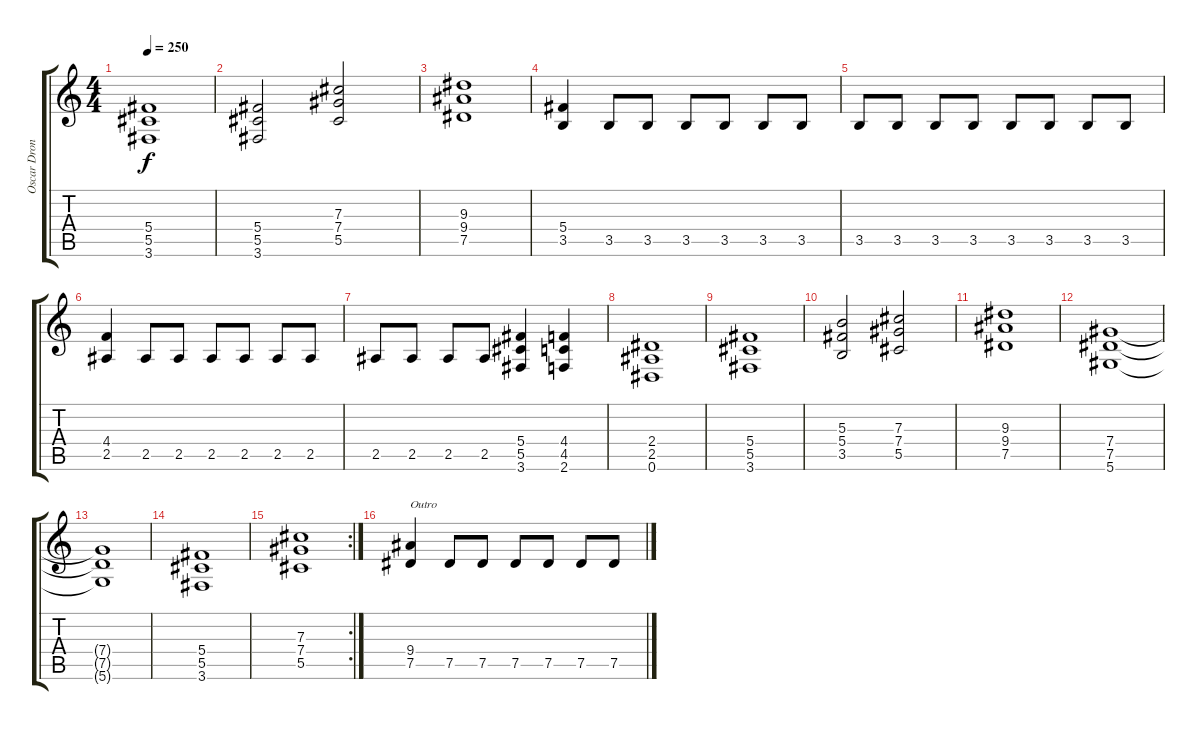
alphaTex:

\track ("Oscar Dronjak (Rhythm - Lead Guitar)" "Oscar Dron") {instrument distortionguitar}
\staff {score tabs}
\tuning (Eb4 Bb3 Gb3 Db3 Ab2 Eb2) {hide}
\ts (4 4)
\tempo 250
\clef g2
\ks c
(5.4 5.5 3.6).1{dy f} |
(5.4 5.5 3.6).2 (7.3 7.4 5.5).2 |
(9.3 9.4 7.5).1 |
(5.4 3.5).4 3.5.8 3.5.8 3.5.8 3.5.8 3.5.8 3.5.8 |
3.5.8 3.5.8 3.5.8 3.5.8 3.5.8 3.5.8 3.5.8 3.5.8 |
(4.4 2.5).4 2.5.8 2.5.8 2.5.8 2.5.8 2.5.8 2.5.8 |
2.5.8 2.5.8 2.5.8 2.5.8 (5.4 5.5 3.6).4 (4.4 4.5 2.6).4 |
(2.4 2.5 0.6).1 |
(5.4 5.5 3.6).1 |
(5.3 5.4 3.5).2 (7.3 7.4 5.5).2 |
(9.3 9.4 7.5).1 |
(7.4 7.5 5.6).1 |
(7.4{t} 7.5{t} 5.6{t}).1 |
(5.4 5.5 3.6).1 |
\rc 2
(7.3 7.4 5.5).1 |
(9.4 7.5).4{txt "Outro"} 7.5.8 7.5.8 7.5.8 7.5.8 7.5.8 7.5.8
